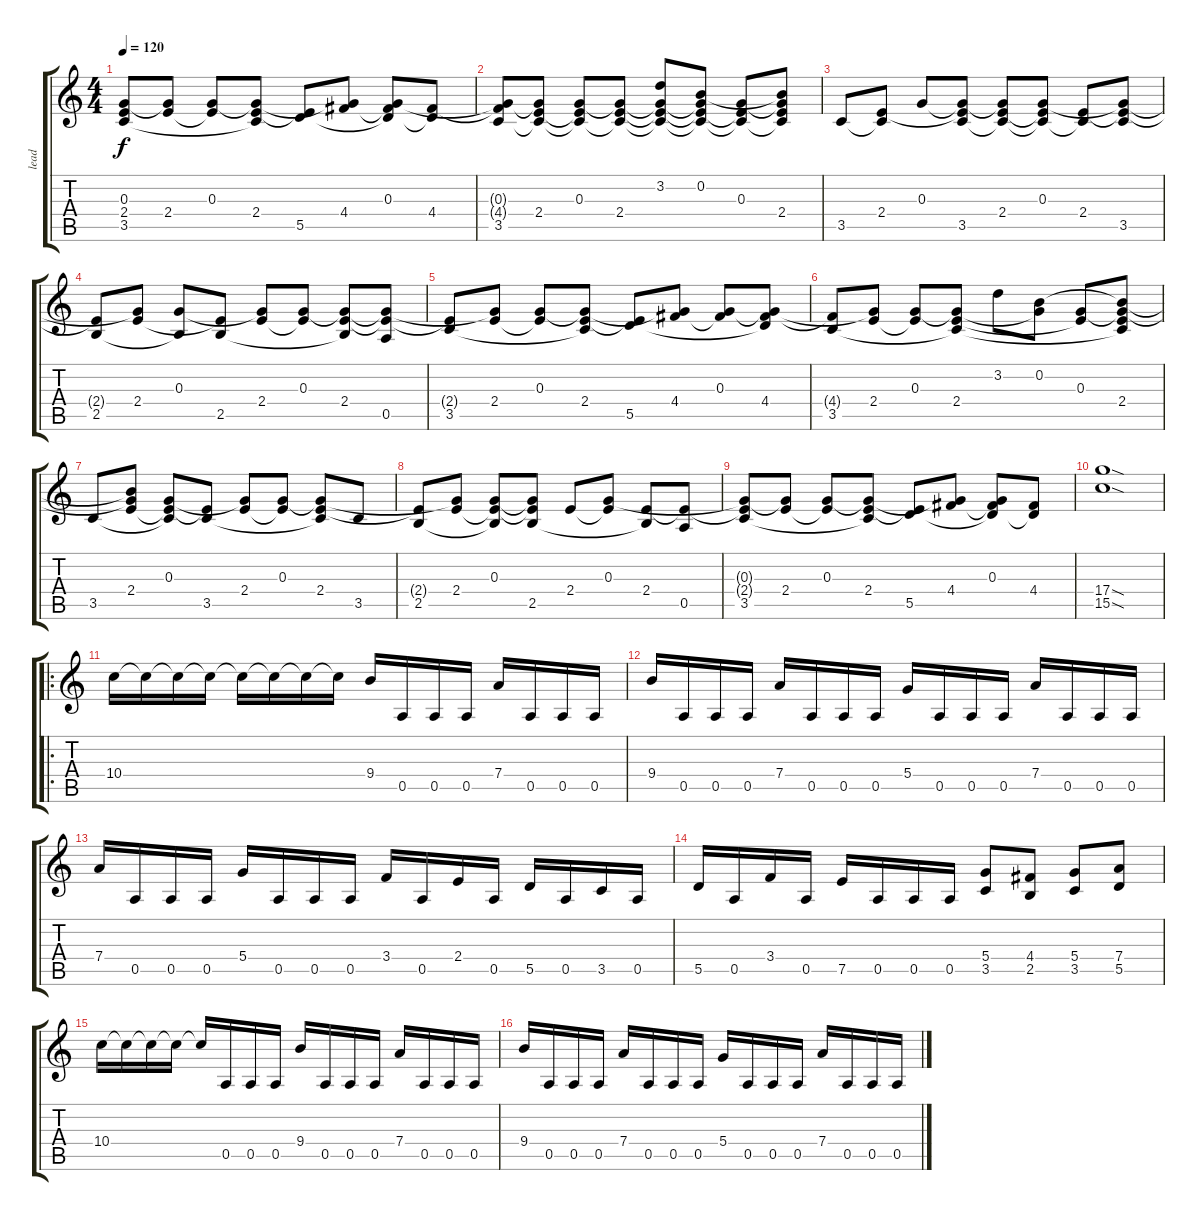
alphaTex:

\track ("lead" "lead") {instrument distortionguitar}
\staff {score tabs}
\tuning (E4 B3 G3 D3 A2 E2) {hide}
\ts (4 4)
\tempo 120
\clef g2
\ks c
(0.3{t} 2.4{t} 3.5).8{dy f} (0.3{t} 2.4).8 (0.3 2.4{t}).8 (0.3{t} 2.4 3.5{t}).8 (2.4{t} 5.5).8 (0.3{t} 4.4).8 (0.3 4.4{t} 5.5{t}).8 (4.4 5.5{t}).8 |
(0.3{t} 4.4{t} 3.5).8 (0.3{t} 2.4 3.5{t}).8 (0.3 2.4{t} 3.5{t}).8 (0.3{t} 2.4 3.5{t}).8 (3.2 0.3{t} 2.4{t} 3.5{t}).8 (0.2 0.3{t} 2.4{t} 3.5{t}).8 (0.3 2.4{t} 3.5{t}).8 (0.2{t} 0.3{t} 2.4 3.5{t}).8 |
3.5.8{volume 13 instrument electricguitarjazz} (2.4 3.5{t}).8 0.3.8 (0.3{t} 2.4{t} 3.5).8 (0.3{t} 2.4 3.5{t}).8 (0.3 2.4{t} 3.5{t}).8 (2.4 3.5{t}).8 (0.3{t} 2.4{t} 3.5).8 |
(2.4{t} 2.5).8 (0.3{t} 2.4).8 (0.3 2.5{t}).8 (2.4{t} 2.5).8 (0.3{t} 2.4).8 (0.3 2.4{t}).8 (0.3{t} 2.4 2.5{t}).8 (0.3{t} 2.4{t} 0.5).8 |
(2.4{t} 3.5).8 (0.3{t} 2.4).8 (0.3 2.4{t}).8 (0.3{t} 2.4 3.5{t}).8 (2.4{t} 5.5).8 (0.3{t} 4.4).8 (0.3 4.4{t}).8 (0.3{t} 4.4 5.5{t}).8 |
(4.4{t} 3.5).8 (0.3{t} 2.4).8 (0.3 2.4{t}).8 (0.3{t} 2.4 3.5{t}).8 3.2.8 (0.2 0.3{t}).8 (0.3 2.4{t}).8 (0.2{t} 0.3{t} 2.4 3.5{t}).8 |
3.5.8 (0.2{t} 0.3{t} 2.4).8 (0.3 2.4{t} 3.5{t}).8 (2.4{t} 3.5).8 (0.3{t} 2.4).8 (0.3 2.4{t}).8 (0.3{t} 2.4 3.5{t}).8 3.5.8 |
(2.4{t} 2.5).8 (0.3{t} 2.4).8 (0.3 2.4{t} 2.5{t}).8 (0.3{t} 2.4{t} 2.5).8 2.4.8 (0.3 2.4{t}).8 (2.4 2.5{t}).8 (2.4{t} 0.5).8 |
(0.3{t} 2.4{t} 3.5).8 (0.3{t} 2.4).8 (0.3 2.4{t}).8 (0.3{t} 2.4 3.5{t}).8 (2.4{t} 5.5).8 (0.3{t} 4.4).8 (0.3 4.4{t} 5.5{t}).8 (4.4 5.5{t}).8 |
(17.4{sod} 15.5{sod}).1{volume 13 instrument overdrivenguitar} |
\ro
10.4.16 10.4{t}.16 10.4{t}.16 10.4{t}.16 10.4{t}.16 10.4{t}.16 10.4{t}.16 10.4{t}.16 9.4.16 0.5.16 0.5.16 0.5.16 7.4.16 0.5.16 0.5.16 0.5.16 |
9.4.16 0.5.16 0.5.16 0.5.16 7.4.16 0.5.16 0.5.16 0.5.16 5.4.16 0.5.16 0.5.16 0.5.16 7.4.16 0.5.16 0.5.16 0.5.16 |
7.4.16 0.5.16 0.5.16 0.5.16 5.4.16 0.5.16 0.5.16 0.5.16 3.4.16 0.5.16 2.4.16 0.5.16 5.5.16 0.5.16 3.5.16 0.5.16 |
5.5.16 0.5.16 3.4.16 0.5.16 7.5.16 0.5.16 0.5.16 0.5.16 (5.4 3.5).8 (4.4 2.5).8 (5.4 3.5).8 (7.4 5.5).8 |
10.4.16 10.4{t}.16 10.4{t}.16 10.4{t}.16 10.4{t}.16 0.5.16 0.5.16 0.5.16 9.4.16 0.5.16 0.5.16 0.5.16 7.4.16 0.5.16 0.5.16 0.5.16 |
9.4.16 0.5.16 0.5.16 0.5.16 7.4.16 0.5.16 0.5.16 0.5.16 5.4.16 0.5.16 0.5.16 0.5.16 7.4.16 0.5.16 0.5.16 0.5.16
